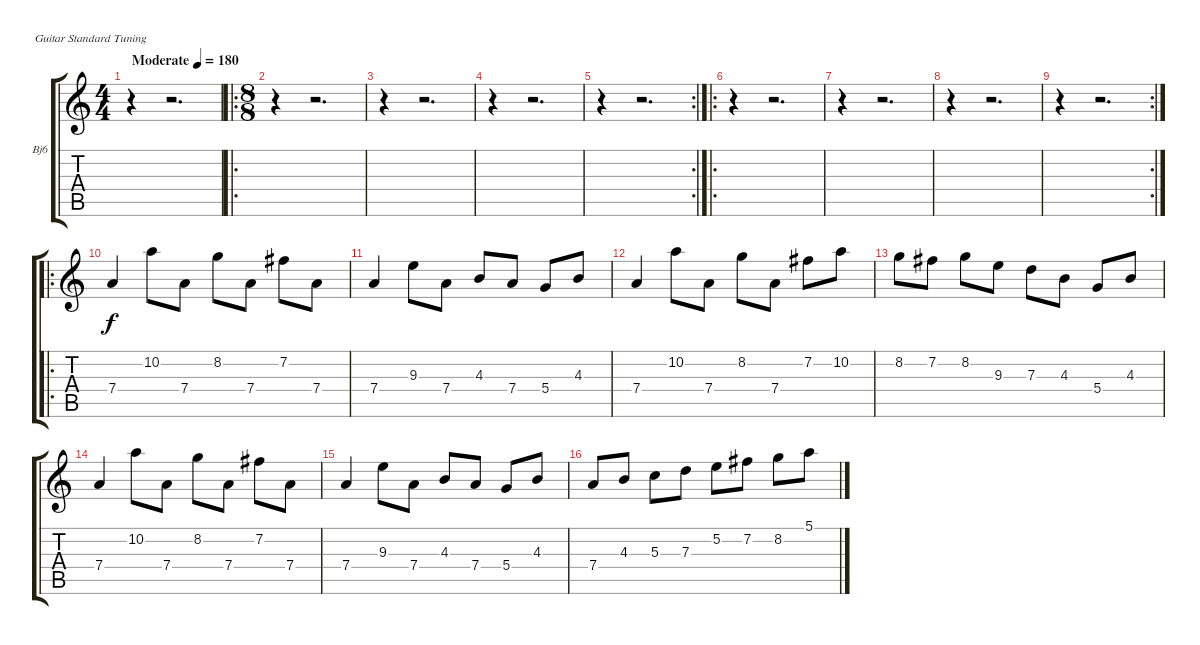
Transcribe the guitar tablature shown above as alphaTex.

\bracketExtendMode groupsimilarinstruments
\firstSystemTrackNameOrientation horizontal
\otherSystemsTrackNameOrientation horizontal
\track ("Pista 2" "Bj6") {instrument banjo}
\staff {score tabs}
\tuning (E4 B3 G3 D3 A2 E2)
\displaytranspose 12
\ts (4 4)
\beaming (8 2 2 2 2)
\tempo (180 "Moderate")
\clef g2
\ks c
r.4{dy f instrument banjo} r.2{d} |
\ro
\ts (8 8)
\beaming (8 2 2 2 2)
r.4 r.2{d} |
r.4 r.2{d} |
r.4 r.2{d} |
\rc 2
r.4 r.2{d} |
\ro
r.4 r.2{d} |
r.4 r.2{d} |
r.4 r.2{d} |
\rc 2
r.4 r.2{d} |
\ro
7.4.4 10.2.8 7.4.8 8.2.8 7.4.8 7.2.8 7.4.8 |
7.4.4 9.3.8 7.4.8 4.3.8 7.4.8 5.4.8 4.3.8 |
7.4.4 10.2.8 7.4.8 8.2.8 7.4.8 7.2.8 10.2.8 |
8.2.8 7.2.8 8.2.8 9.3.8 7.3.8 4.3.8 5.4.8 4.3.8 |
7.4.4 10.2.8 7.4.8 8.2.8 7.4.8 7.2.8 7.4.8 |
7.4.4 9.3.8 7.4.8 4.3.8 7.4.8 5.4.8 4.3.8 |
7.4.8 4.3.8 5.3.8 7.3.8 5.2.8 7.2.8 8.2.8 5.1.8
